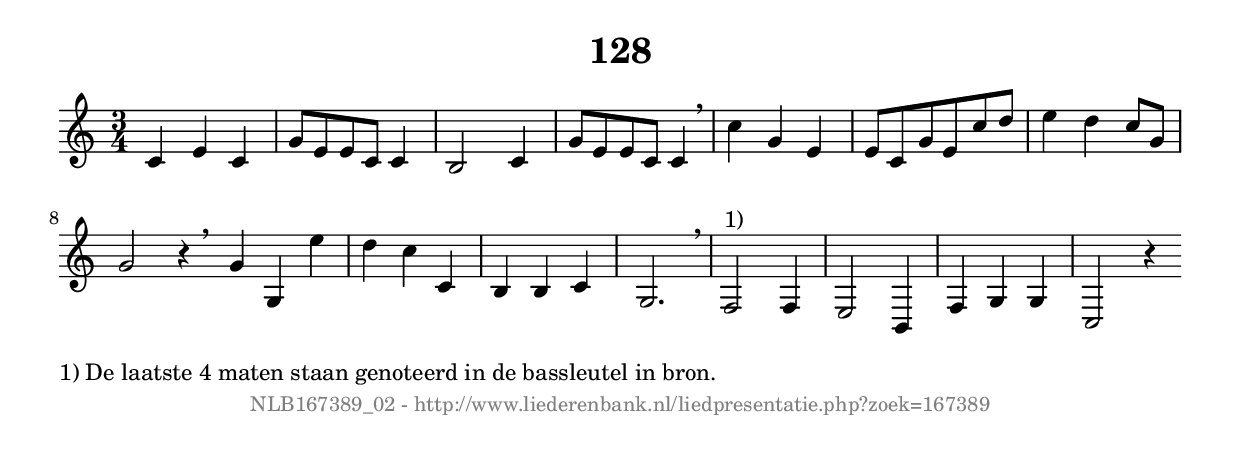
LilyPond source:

%
% produced by wce2krn 1.64 (7 June 2014)
%
\version"2.16"
#(append! paper-alist '(("long" . (cons (* 210 mm) (* 2000 mm)))))
#(set-default-paper-size "long")
sb = {\breathe}
mBreak = {\breathe }
bBreak = {\breathe }
x = {\once\override NoteHead #'style = #'cross }
gl=\glissando
itime={\override Staff.TimeSignature #'stencil = ##f }
ficta = {\once\set suggestAccidentals = ##t}
fine = {\once\override Score.RehearsalMark #'self-alignment-X = #1 \mark \markup {\italic{Fine}}}
dc = {\once\override Score.RehearsalMark #'self-alignment-X = #1 \mark \markup {\italic{D.C.}}}
dcf = {\once\override Score.RehearsalMark #'self-alignment-X = #1 \mark \markup {\italic{D.C. al Fine}}}
dcc = {\once\override Score.RehearsalMark #'self-alignment-X = #1 \mark \markup {\italic{D.C. al Coda}}}
ds = {\once\override Score.RehearsalMark #'self-alignment-X = #1 \mark \markup {\italic{D.S.}}}
dsf = {\once\override Score.RehearsalMark #'self-alignment-X = #1 \mark \markup {\italic{D.S. al Fine}}}
dsc = {\once\override Score.RehearsalMark #'self-alignment-X = #1 \mark \markup {\italic{D.S. al Coda}}}
pv = {\set Score.repeatCommands = #'((volta "1"))}
sv = {\set Score.repeatCommands = #'((volta "2"))}
tv = {\set Score.repeatCommands = #'((volta "3"))}
qv = {\set Score.repeatCommands = #'((volta "4"))}
xv = {\set Score.repeatCommands = #'((volta #f))}
\header{ tagline = ""
title = "128"
}
\score {{
\key c \major
\relative g'
{
\set melismaBusyProperties = #'()
\time 3/4
\tempo 4=120
\override Score.MetronomeMark #'transparent = ##t
\override Score.RehearsalMark #'break-visibility = #(vector #t #t #f)
c,4 e c g'8 e e c c4 b2 c4 g'8 e e c c4 \sb c' g e e8 c g' e c' d e4 d c8 g g2 r4 \bar ":|:" \bBreak
g4 g, e'' d c c, b b c g2. \sb f2^"1)" f4 e2 b4 f' g g c,2 r4 \bar ":|"
 }}
 \midi { }
 \layout {
            indent = 0.0\cm
}
}
\markup { \wordwrap-string #" 
1) De laatste 4 maten staan genoteerd in de bassleutel in bron.
"}
\markup { \vspace #0 } \markup { \with-color #grey \fill-line { \center-column { \smaller "NLB167389_02 - http://www.liederenbank.nl/liedpresentatie.php?zoek=167389" } } }
